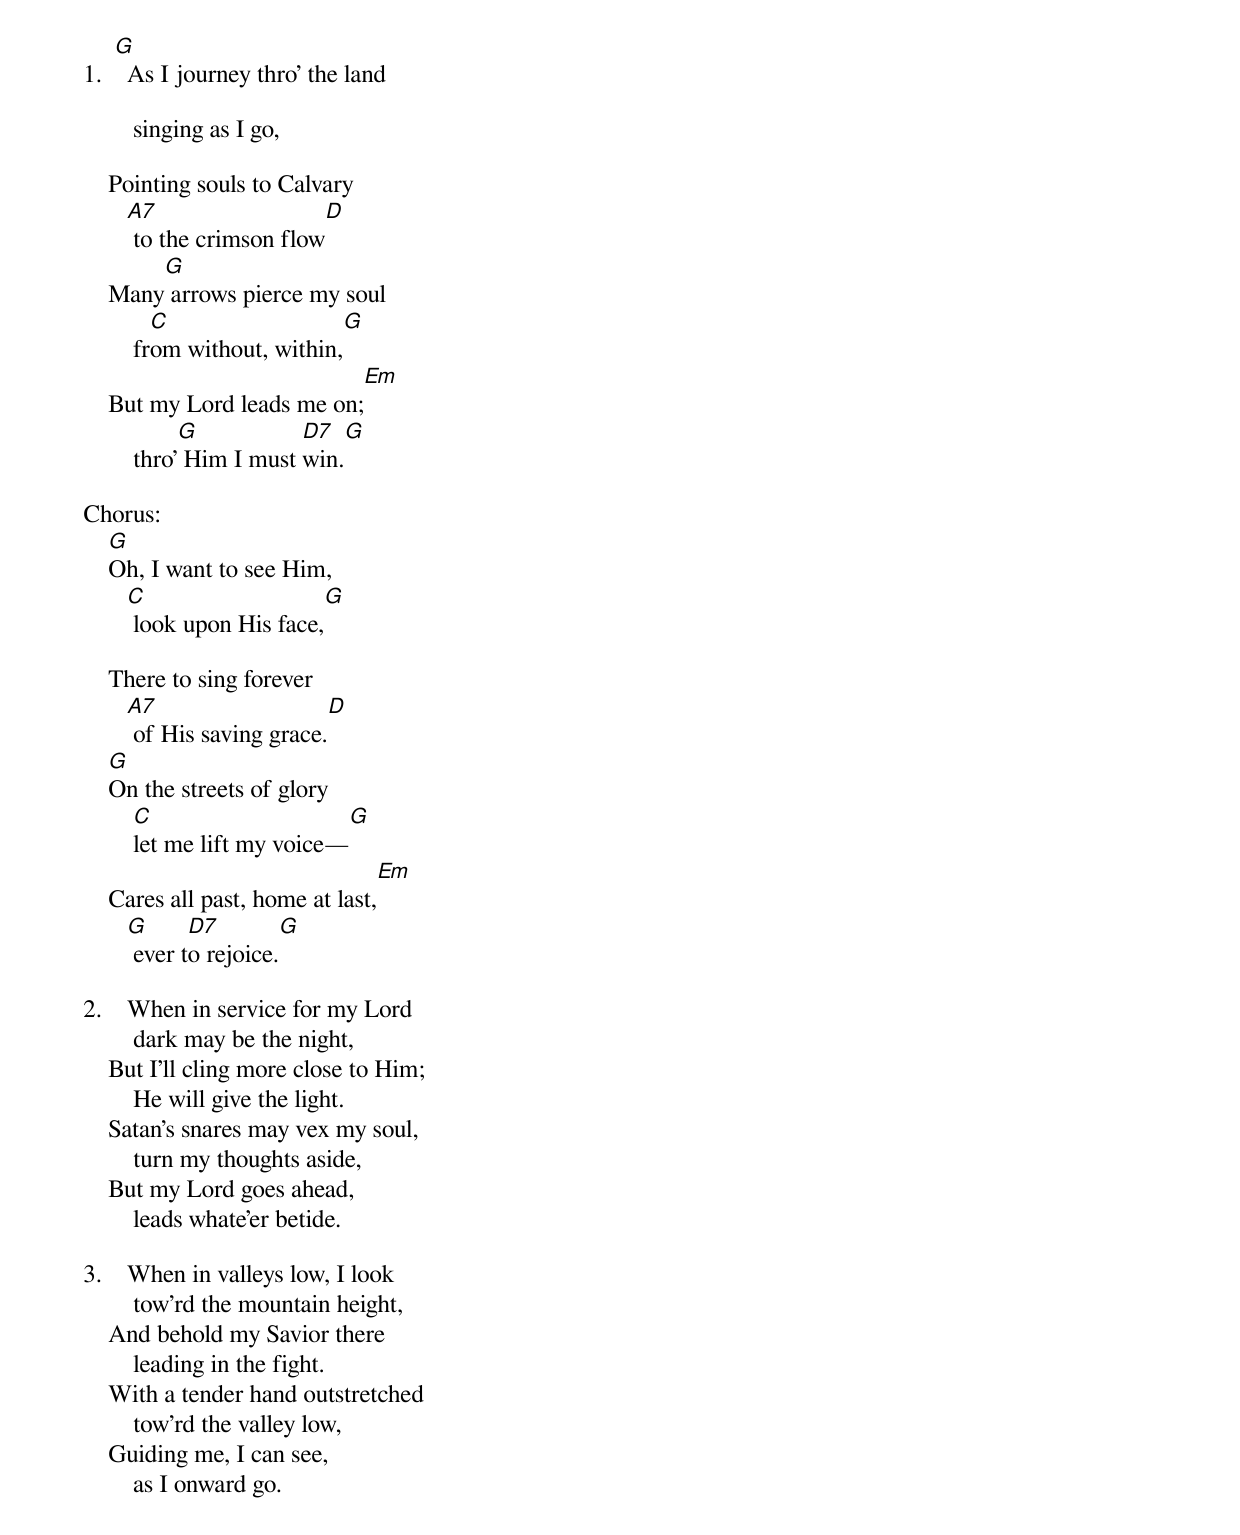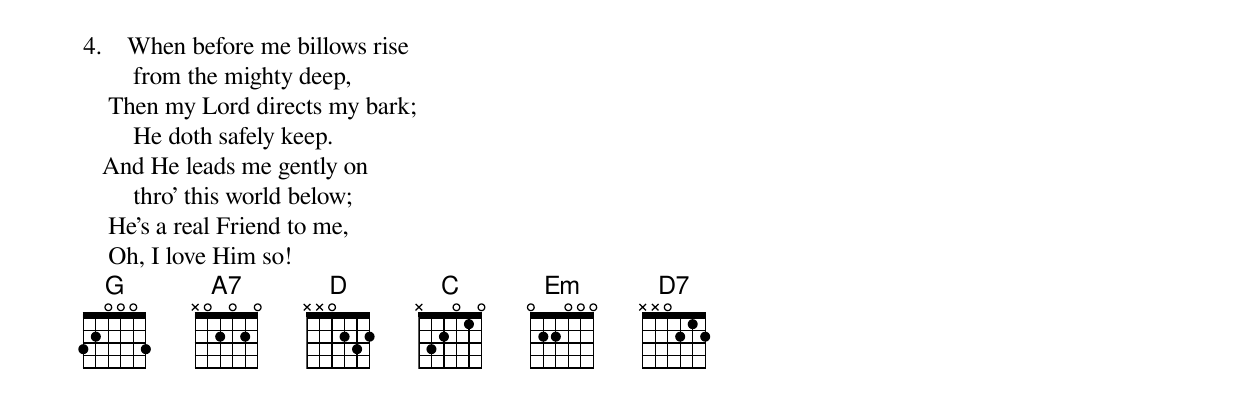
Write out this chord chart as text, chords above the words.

    G
1.    As I journey thro’ the land

        singing as I go,

    Pointing souls to Calvary
       A7                            D
        to the crimson flow
        G
    Many arrows pierce my soul
          C                               G
        from without, within,
                                 Em
    But my Lord leads me on;
             G           D7            G
        thro’ Him I must win.

Chorus:
    G
    Oh, I want to see Him,
       C                            G
        look upon His face,

    There to sing forever
       A7                           D
        of His saving grace.
    G
    On the streets of glory
        C                            G
        let me lift my voice—
                                    Em
    Cares all past, home at last,
       G      D7        G
        ever to rejoice.

2.    When in service for my Lord
        dark may be the night,
    But I’ll cling more close to Him;
        He will give the light.
    Satan’s snares may vex my soul,
        turn my thoughts aside,
    But my Lord goes ahead,
        leads whate’er betide.

3.    When in valleys low, I look
        tow’rd the mountain height,
    And behold my Savior there
        leading in the fight.
    With a tender hand outstretched
        tow’rd the valley low,
    Guiding me, I can see,
        as I onward go.

4.    When before me billows rise
        from the mighty deep,
    Then my Lord directs my bark;
        He doth safely keep.
   And He leads me gently on
        thro’ this world below;
    He’s a real Friend to me,
    Oh, I love Him so!
